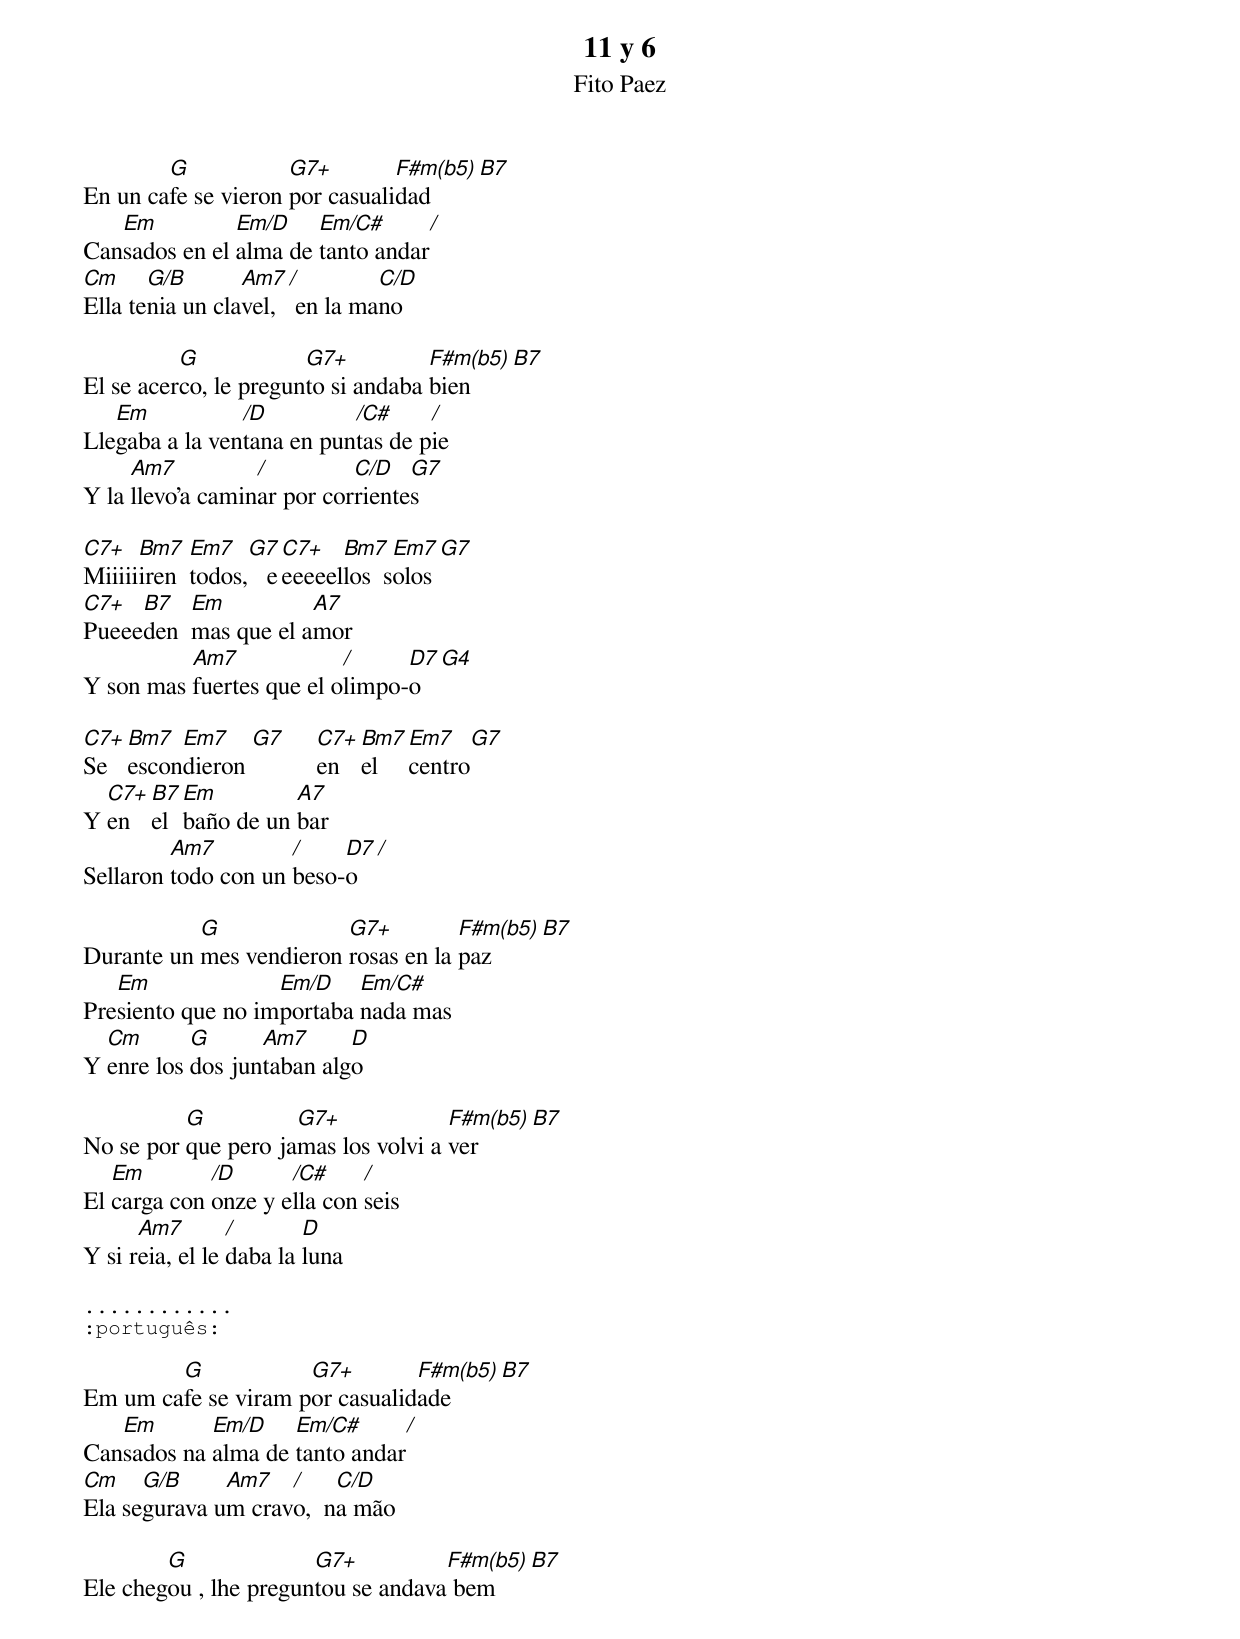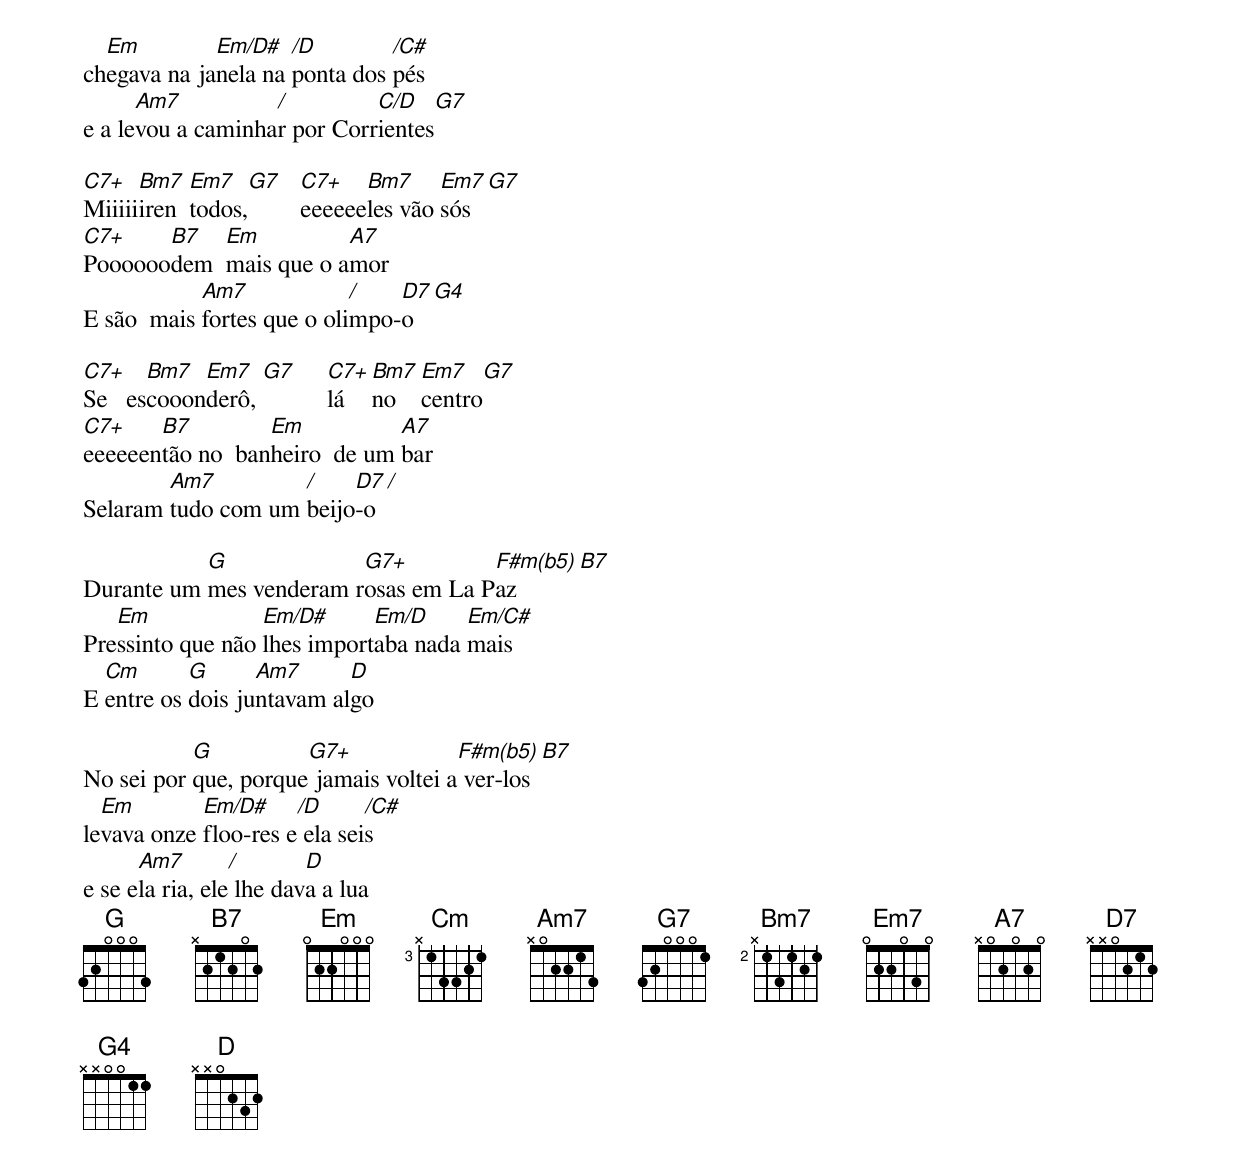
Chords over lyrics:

11 y 6
Fito Paez

        G            G7+        F#m(b5) B7
En un cafe se vieron por casualidad
   Em          Em/D    Em/C#       /
Cansados en el alma de tanto andar
Cm     G/B       Am7 /        C/D
Ella tenia un clavel, en la mano

          G            G7+          F#m(b5) B7
El se acerco, le pregunto si andaba bien
   Em           /D         /C#     /
Llegaba a la ventana en puntas de pie
     Am7          /         C/D   G7
Y la llevo’a caminar por corrientes

C7+   Bm7   Em7   G7  C7+   Bm7   Em7   G7
Miiiiiiren  todos,   eeeeeellos  solos
C7+  B7   Em          A7
Pueeeden  mas que el amor
          Am7             /     D7  G4
Y son mas fuertes que el olimpo-o

C7+  Bm7  Em7    G7   C7+  Bm7   Em7   G7
Se   escondieron      en   el    centro
  C7+  B7  Em         A7
Y en   el  baño de un bar
         Am7         /    D7  /
Sellaron todo con un beso-o

           G             G7+         F#m(b5) B7
Durante un mes vendieron rosas en la paz
   Em              Em/D    Em/C#
Presiento que no importaba nada mas
  Cm       G      Am7      D
Y enre los dos juntaban algo

          G          G7+             F#m(b5) B7
No se por que pero jamas los volvi a ver
   Em        /D      /C#     /
El carga con onze y ella con seis
      Am7        /       D
Y si reia, el le daba la luna

............
:português:

        G            G7+        F#m(b5) B7
Em um cafe se viram por casualidade
   Em       Em/D    Em/C#       /
Cansados na alma de tanto andar
Cm    G/B     Am7   /    C/D
Ela segurava um cravo,  na mão

        G              G7+          F#m(b5) B7
Ele chegou , lhe preguntou se andava bem

  Em         Em/D#   /D        /C#
chegava na janela na ponta dos pés
      Am7          /         C/D   G7
e a levou a caminhar por Corrientes

C7+   Bm7   Em7   G7 C7+   Bm7     Em7   G7
Miiiiiiren  todos,   eeeeeeles vão sós
C7+    B7   Em          A7
Poooooodem  mais que o amor
            Am7             /   D7  G4
E são  mais fortes que o olimpo-o

C7+    Bm7  Em7   G7   C7+  Bm7   Em7   G7
Se   escooonderô,      lá   no    centro
C7+    B7         Em           A7
eeeeeentão no  banheiro  de um bar
        Am7         /    D7  /
Selaram tudo com um beijo-o

           G             G7+         F#m(b5) B7
Durante um mes venderam rosas em La Paz
   Em             Em/D#      Em/D     Em/C#
Pressinto que não lhes importaba nada mais
  Cm       G      Am7      D
E entre os dois juntavam algo

           G          G7+             F#m(b5) B7
No sei por que, porque jamais voltei a ver-los
  Em        Em/D#     /D      /C#
levava onze floo-res e ela seis
      Am7        /       D
e se ela ria, ele lhe dava a lua
